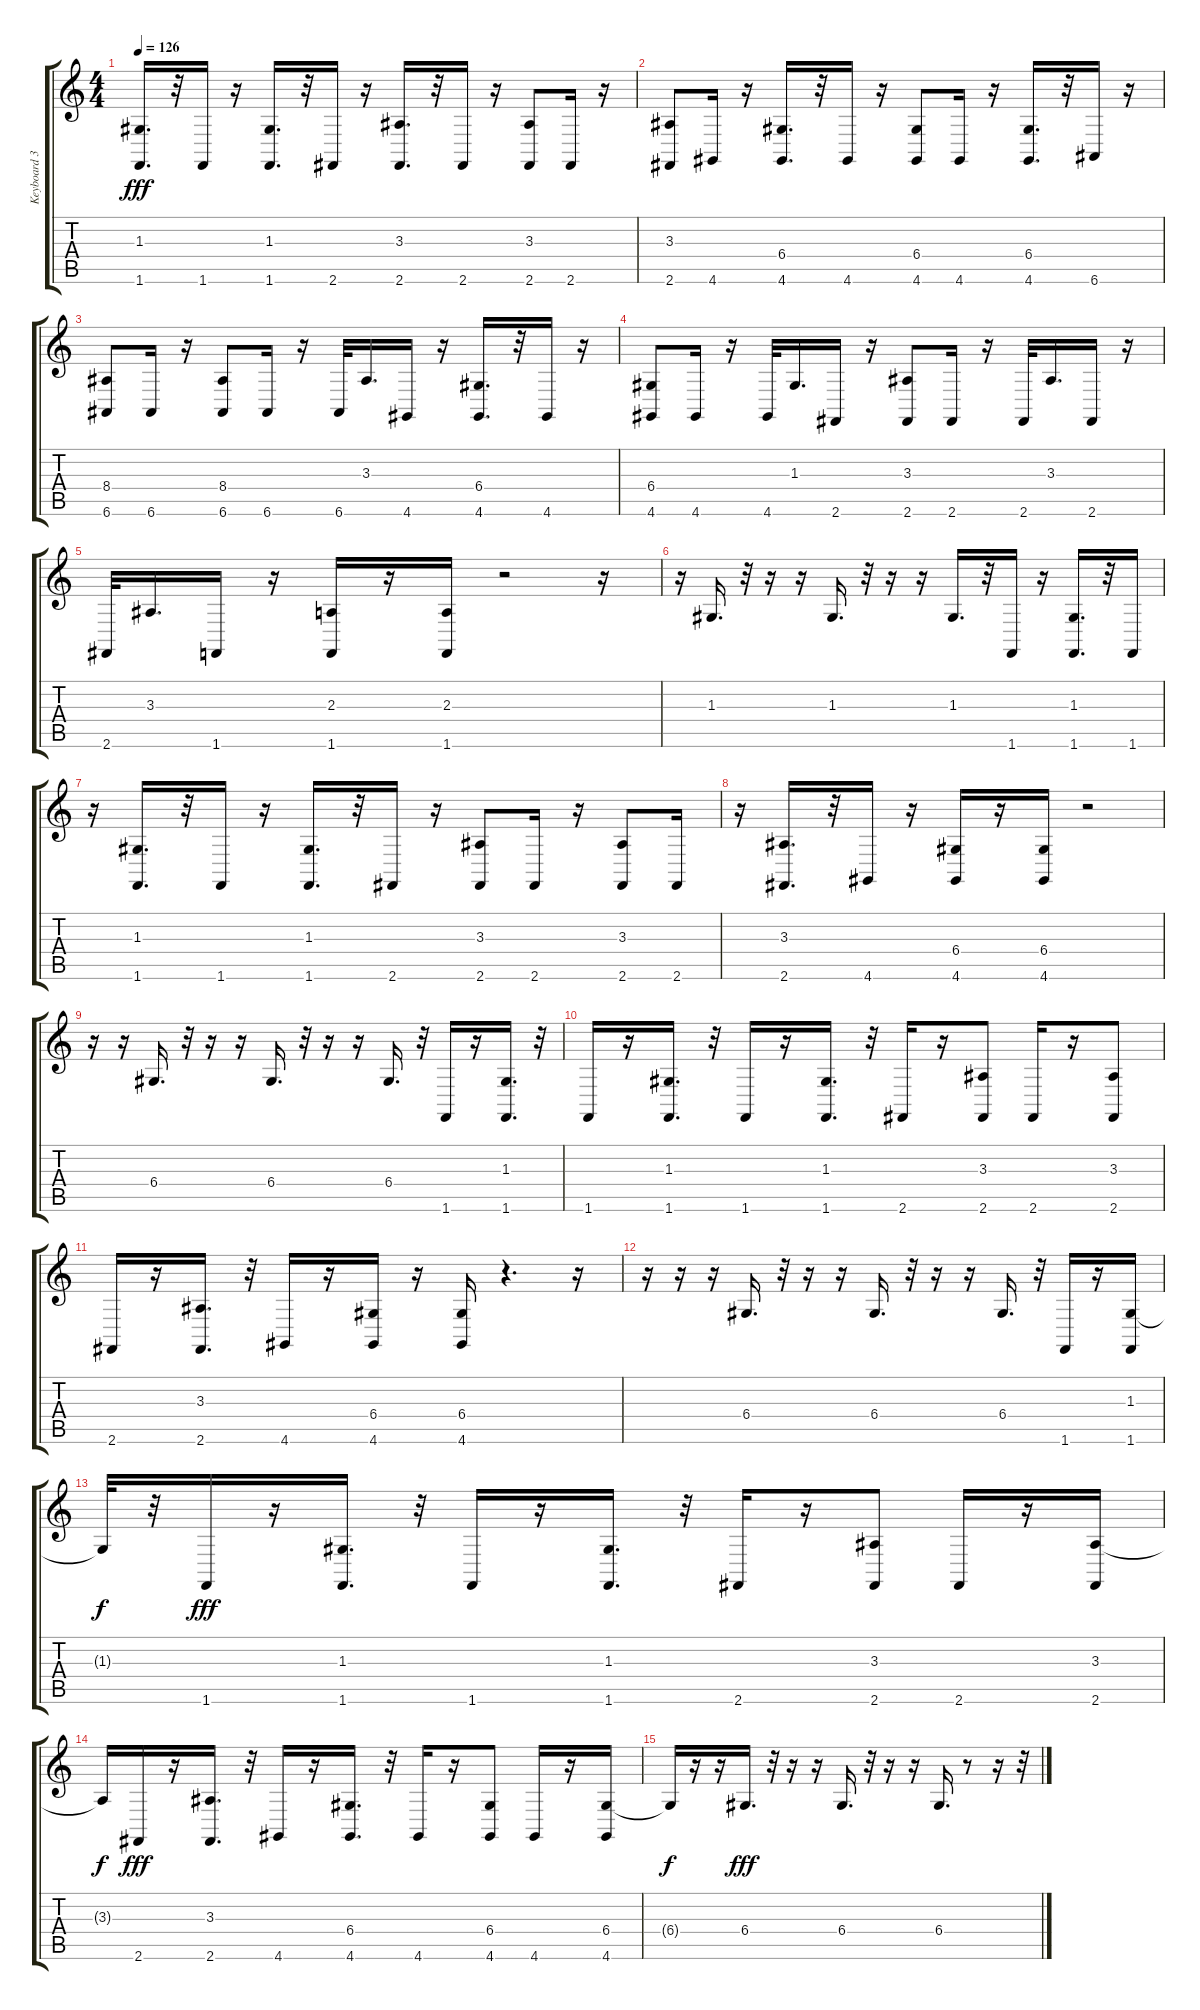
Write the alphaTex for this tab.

\track ("Keyboard 3" "Keyboard 3") {instrument pizzicatostrings}
\staff {score tabs}
\tuning (E4 B3 G3 D3 A2 E2) {hide}
\ts (4 4)
\tempo 126
\clef g2
\ks c
(1.3 1.6).16{d dy fff} r.32 1.6.16 r.16 (1.3 1.6).16{d} r.32 2.6.16 r.16 (3.3 2.6).16{d} r.32 2.6.16 r.16 (3.3 2.6).8 2.6.16 r.16 |
(3.3 2.6).8 4.6.16 r.16 (6.4 4.6).16{d} r.32 4.6.16 r.16 (6.4 4.6).8 4.6.16 r.16 (6.4 4.6).16{d} r.32 6.6.16 r.16 |
(8.4 6.6).8 6.6.16 r.16 (8.4 6.6).8 6.6.16 r.16 6.6.32 3.3.16{d} 4.6.16 r.16 (6.4 4.6).16{d} r.32 4.6.16 r.16 |
(6.4 4.6).8 4.6.16 r.16 4.6.32 1.3.16{d} 2.6.16 r.16 (3.3 2.6).8 2.6.16 r.16 2.6.32 3.3.16{d} 2.6.16 r.16 |
2.6.32 3.3.16{d} 1.6.16 r.16 (2.3 1.6).16 r.16 (2.3 1.6).16 r.2 r.16 |
r.16 1.3.16{d} r.32 r.16 r.16 1.3.16{d} r.32 r.16 r.16 1.3.16{d} r.32 1.6.16 r.16 (1.3 1.6).16{d} r.32 1.6.16 |
r.16 (1.3 1.6).16{d} r.32 1.6.16 r.16 (1.3 1.6).16{d} r.32 2.6.16 r.16 (3.3 2.6).8 2.6.16 r.16 (3.3 2.6).8 2.6.16 |
r.16 (3.3 2.6).16{d} r.32 4.6.16 r.16 (6.4 4.6).16 r.16 (6.4 4.6).16 r.2 |
r.16 r.16 6.4.16{d} r.32 r.16 r.16 6.4.16{d} r.32 r.16 r.16 6.4.16{d} r.32 1.6.16 r.16 (1.3 1.6).16{d} r.32 |
1.6.16 r.16 (1.3 1.6).16{d} r.32 1.6.16 r.16 (1.3 1.6).16{d} r.32 2.6.16 r.16 (3.3 2.6).8 2.6.16 r.16 (3.3 2.6).8 |
2.6.16 r.16 (3.3 2.6).16{d} r.32 4.6.16 r.16 (6.4 4.6).16 r.16 (6.4 4.6).16 r.4{d} r.16 |
r.16 r.16 r.16 6.4.16{d} r.32 r.16 r.16 6.4.16{d} r.32 r.16 r.16 6.4.16{d} r.32 1.6.16 r.16 (1.3 1.6).16 |
1.3{t}.32{dy f} r.32 1.6.16{dy fff} r.16 (1.3 1.6).16{d} r.32 1.6.16 r.16 (1.3 1.6).16{d} r.32 2.6.16 r.16 (3.3 2.6).8 2.6.16 r.16 (3.3 2.6).16 |
3.3{t}.16{dy f} 2.6.16{dy fff} r.16 (3.3 2.6).16{d} r.32 4.6.16 r.16 (6.4 4.6).16{d} r.32 4.6.16 r.16 (6.4 4.6).8 4.6.16 r.16 (6.4 4.6).16 |
6.4{t}.16{dy f} r.16 r.16 6.4.16{d dy fff} r.32 r.16 r.16 6.4.16{d} r.32 r.16 r.16 6.4.16{d} r.8 r.16 r.32
